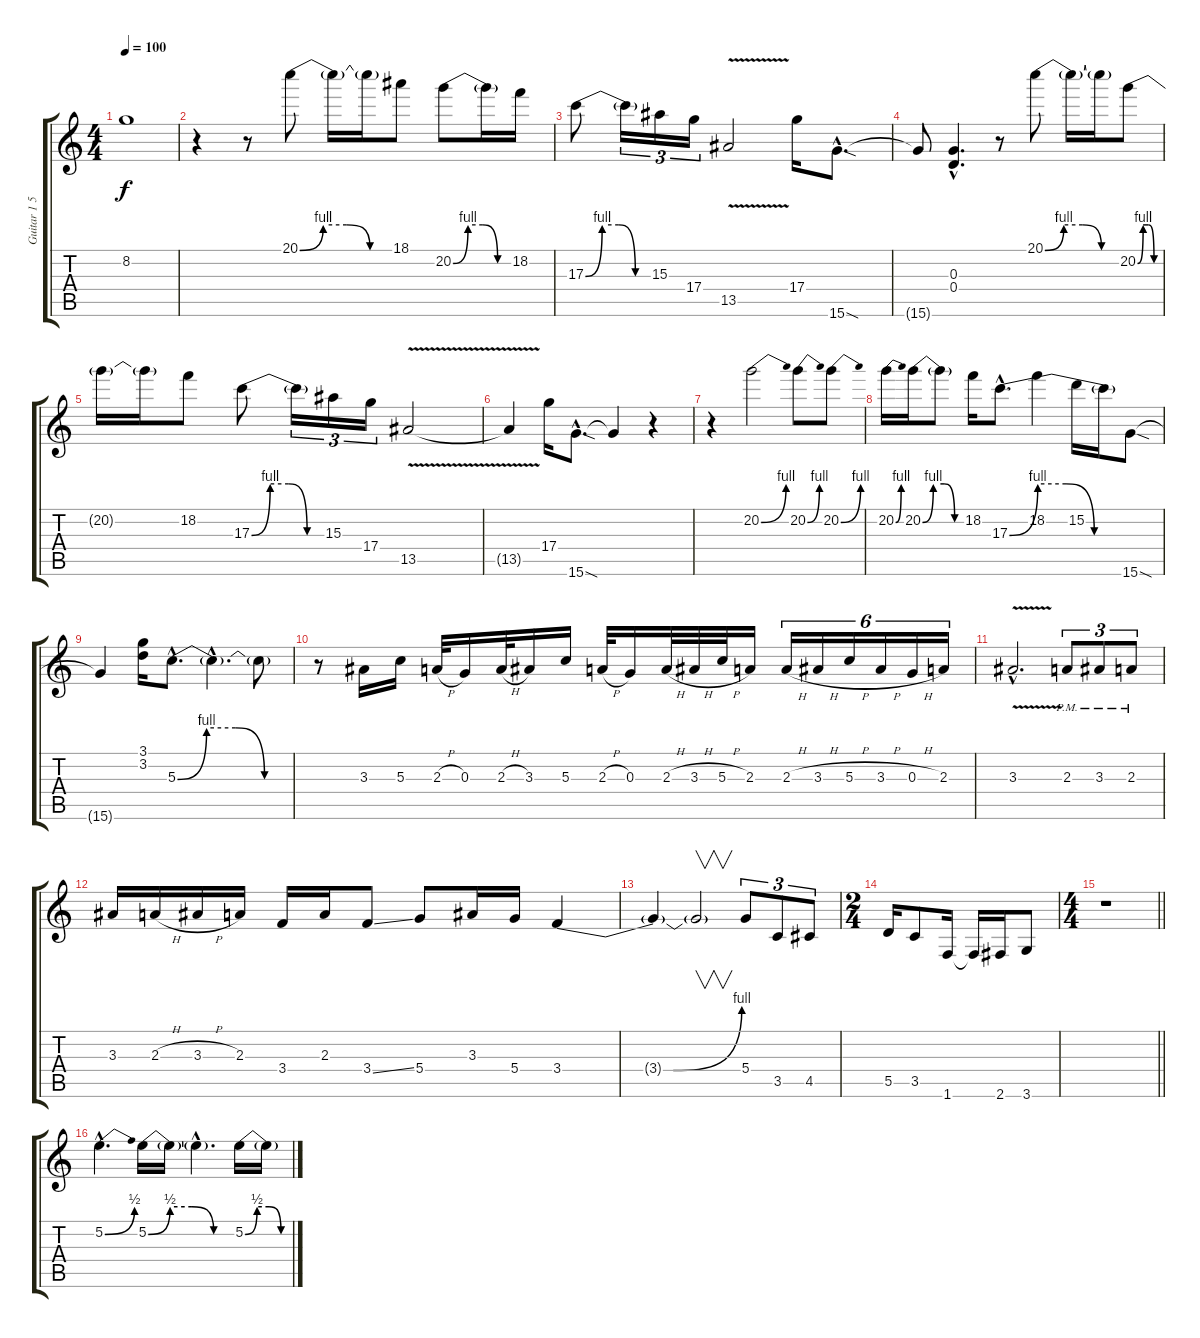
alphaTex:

\track ("Guitar 1 5 and 6" "Guitar 1 5") {instrument overdrivenguitar}
\staff {score tabs}
\tuning (E4 B3 G3 D3 A2 E2) {hide}
\ts (4 4)
\tempo 100
\clef g2
\ks c
8.2{t}.1{dy f} |
r.4 r.8 20.1{be (custom 0 0 15 4 30 4 45 0 60 0)}.8 20.1{t}.16 20.1{t}.16 18.1.8 20.2{be (custom 0 0 15 4 30 4 45 0 60 0)}.8 20.2{t}.16 18.2.16 |
17.3{be (custom 0 0 15 4 30 4 45 0 60 0)}.8 17.3{t}.16{tu (3 2)} 15.3.16{tu (3 2)} 17.4.16{tu (3 2)} 13.5{v}.2 17.4.16 15.6{sod hac}.8{d} |
15.6{t}.8 (0.3{hac} 0.4{hac}).4{d} r.8 20.1{be (custom 0 0 15 4 30 4 45 0 60 0)}.8 20.1{t}.16 20.1{t}.16 20.2{be (custom 0 0 15 4 30 4 45 0 60 0)}.8 |
20.2{t}.16 20.2{t}.16 18.2.8 17.3{be (custom 0 0 15 4 30 4 45 0 60 0)}.8 17.3{t}.16{tu (3 2)} 15.3.16{tu (3 2)} 17.4.16{tu (3 2)} 13.5{v}.2 |
13.5{t}.4 17.4.16 15.6{sod hac}.8{d} 15.6{t}.4 r.4 |
r.4 20.2{be (bend 0 0 60 4)}.2 20.2{be (bend 0 0 60 4)}.8 20.2{be (bend 0 0 60 4)}.8 |
20.2{be (bend 0 0 60 4)}.16 20.2{be (custom 0 0 15 4 30 4 45 0 60 0)}.16 20.2{t}.8 18.2.16 17.3{be (custom 0 0 15 4 30 4 45 0 60 0) hac}.8{d} 18.2.4 15.2.16 17.3{t}.16 15.6{sod}.8 |
15.6{t}.4 (3.1 3.2).16 5.3{be (custom 0 0 15 4 30 4 45 0 60 0) hac}.8{d} 5.3{hac t}.4{d} 5.3{t}.8 |
r.8 3.3.16 5.3.16 2.3{h}.32 0.3.16 2.3{h}.32 3.3.16 5.3.16 2.3{h}.32 0.3.16 2.3{h}.32 3.3{h}.32 5.3{h}.32 2.3.16 2.3{h}.16{tu (6 4)} 3.3{h}.16{tu (6 4)} 5.3{h}.16{tu (6 4)} 3.3{h}.16{tu (6 4)} 0.3{h}.16{tu (6 4)} 2.3.16{tu (6 4)} |
3.3{v hac}.2{d} 2.3{pm}.8{tu (3 2)} 3.3{pm}.8{tu (3 2)} 2.3{pm}.8{tu (3 2)} |
3.3.16 2.3{h}.16 3.3{h}.16 2.3.16 3.4.16 2.3.16 3.4{ss}.8 5.4.8 3.3.16 5.4.16 3.4{be (custom 0 0 30 0 32 0 35 0 37 0 60 4)}.4 |
3.4{t}.4 3.4{t}.2{v} 5.4.8{tu (3 2)} 3.5.8{tu (3 2)} 4.5.8{tu (3 2)} |
\ts (2 4)
5.5.16 3.5.8 1.6.16 1.6{t}.16 2.6.16 3.6.8 |
\ts (4 4)
\barLineRight lightlight
r.1 |
5.2{be (bend 0 0 60 2) hac}.4{d} 5.2{be (custom 0 0 15 2 30 2 45 0 60 0)}.16 5.2{t}.16 5.2{hac t}.4{d} 5.2{be (custom 0 0 15 2 30 2 45 0 60 0)}.16 5.2{t}.16
